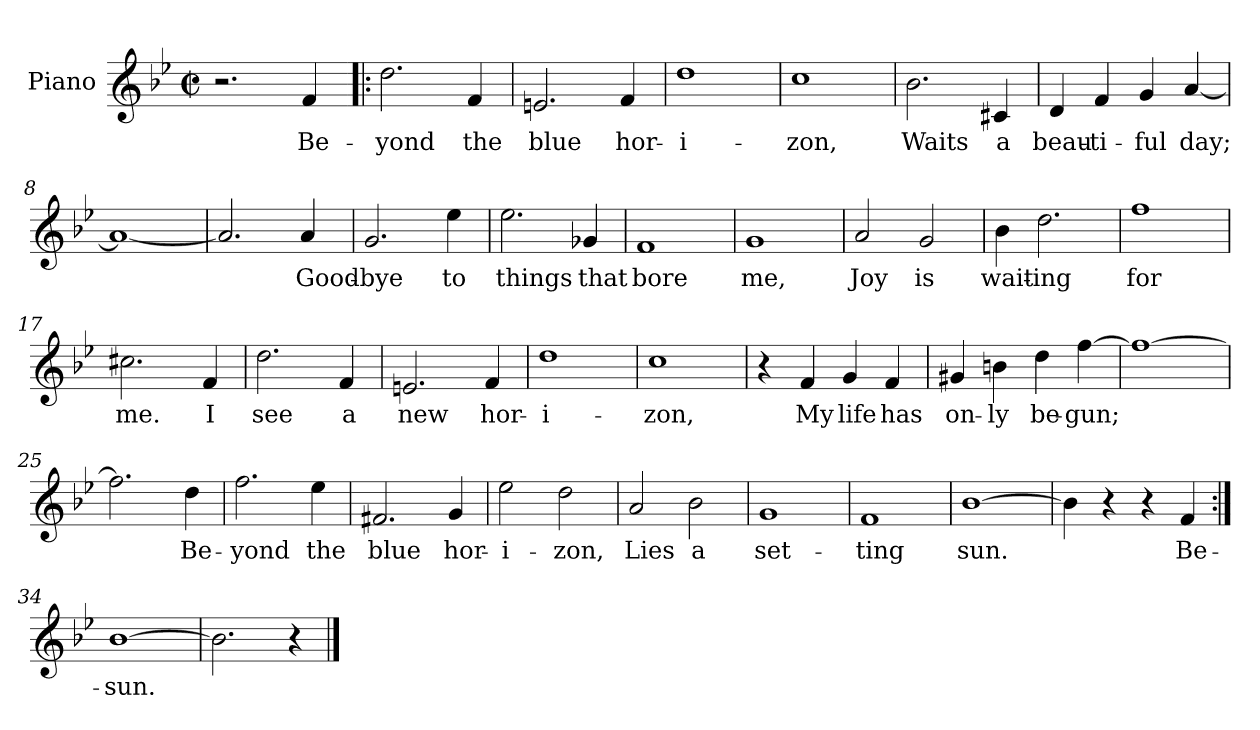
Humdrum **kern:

**kern	**text
*part1	*part1
*staff1	*staff1
*I"Piano	*
*I'Pno.	*
*clefG2	*
*k[b-e-]	*
*B-:	*
*M2/2	*
*met(c|)	*
=1	=1
2.r	.
4f/	Be-
=2!|:	=2!|:
2.dd\	-yond
4f/	the
=3	=3
2.en/	blue
4f/	hor-
=4	=4
1dd	-i-
=5	=5
1cc	-zon,
=6	=6
2.b-\	Waits
4c#X/	a
!!LO:LB:g=z
=7	=7
4d/	beau-
4f/	-ti-
4g/	-ful
[4a/	day;
=8	=8
1a_	.
=9	=9
2.a/]	.
4a/	Good-
=10	=10
2.g/	-bye
4ee-\	to
=11	=11
2.ee-\	things
4g-X/	that
!!LO:LB:g=z
=12	=12
1f	bore
=13	=13
1g	me,
=14	=14
2a/	Joy
2g/	is
=15	=15
4b-\	wait-
2.dd\	-ing
=16	=16
1ff	for
=17	=17
2.cc#X\	me.
4f/	I
!!LO:LB:g=z
=18	=18
2.dd\	see
4f/	a
=19	=19
2.en/	new
4f/	hor-
=20	=20
1dd	-i-
=21	=21
1cc	-zon,
=22	=22
4r	.
4f/	My
4g/	life
4f/	has
=23	=23
4g#X/	on-
4bn\	-ly
4dd\	be-
[4ff\	-gun;
!!LO:LB:g=z
=24	=24
1ff_	.
=25	=25
2.ff\]	.
4dd\	Be-
=26	=26
2.ff\	-yond
4ee-\	the
=27	=27
2.f#X/	blue
4g/	hor-
=28	=28
2ee-\	-i-
2dd\	-zon,
=29	=29
2a/	Lies
2b-\	a
!!LO:LB:g=z
=30	=30
1g	set-
=31	=31
1f	-ting
=32	=32
[1b-	sun.
=33	=33
4b-\]	.
4r	.
4r	.
4f/	Be-
=34:|!	=34:|!
[1b-	-sun.
=35	=35
2.b-\]	.
4r	.
==	==
*-	*-
